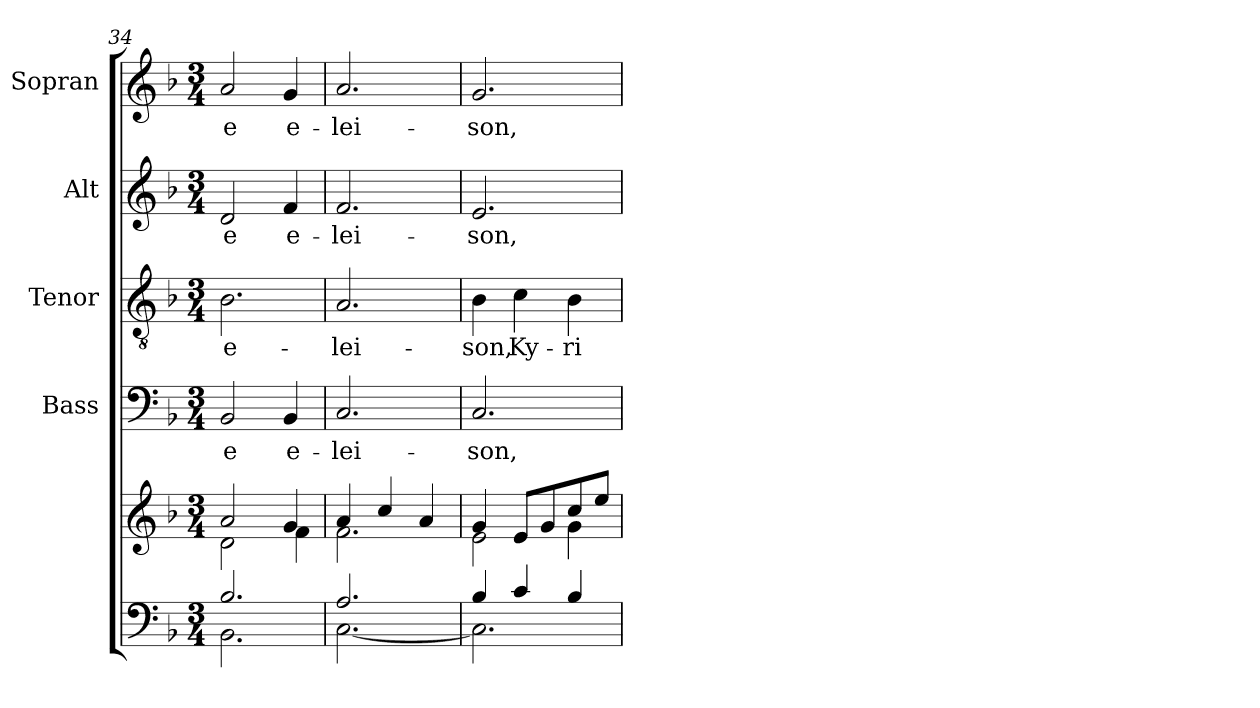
**kern	**kern	**kern	**text	**kern	**text	**kern	**text	**kern	**text
*part5	*part5	*part4	*part4	*part3	*part3	*part2	*part2	*part1	*part1
*staff6	*staff5	*staff4	*staff4	*staff3	*staff3	*staff2	*staff2	*staff1	*staff1
*	*	*I"Bass	*	*I"Tenor	*	*I"Alt	*	*I"Sopran	*
*	*	*I'B.	*	*I'T.	*	*I'A.	*	*I'S.	*
*clefF4	*clefG2	*clefF4	*	*clefGv2	*	*clefG2	*	*clefG2	*
*k[b-]	*k[b-]	*k[b-]	*	*k[b-]	*	*k[b-]	*	*k[b-]	*
*F:	*F:	*F:	*	*F:	*	*F:	*	*F:	*
*M3/4	*M3/4	*M3/4	*	*M3/4	*	*M3/4	*	*M3/4	*
=34	=34	=34	=34	=34	=34	=34	=34	=34	=34
*^	*^	*	*	*	*	*	*	*	*
!	!	!	!	!	!LO:LY:b	!	!LO:LY:b	!	!LO:LY:b	!	!LO:LY:b
2.B-/	2.BB-\	2a/	2d\	2BB-/	-e	2.B-\	e-	2d/	-e	2a/	-e
!	!	!	!	!	!LO:LY:b	!	!	!	!LO:LY:b	!	!LO:LY:b
.	.	4g/	4f\	4BB-/	e-	.	.	4f/	e-	4g/	e-
=35	=35	=35	=35	=35	=35	=35	=35	=35	=35	=35	=35
!	!	!	!	!	!LO:LY:b	!	!LO:LY:b	!	!LO:LY:b	!	!LO:LY:b
2.A/	[<2.C\	4a/	2.f\	2.C/	-lei-	2.A/	-lei-	2.f/	-lei-	2.a/	-lei-
.	.	4cc/	.	.	.	.	.	.	.	.	.
.	.	4a/	.	.	.	.	.	.	.	.	.
=36	=36	=36	=36	=36	=36	=36	=36	=36	=36	=36	=36
!	!	!	!	!	!LO:LY:b	!	!LO:LY:b	!	!LO:LY:b	!	!LO:LY:b
4B-/	2.C\]	4g/	2e\	2.C/	-son,	4B-\	-son,	2.e/	-son,	2.g/	-son,
!	!	!	!	!	!	!	!LO:LY:b	!	!	!	!
4c/	.	8e/L	.	.	.	4c\	Ky-	.	.	.	.
.	.	8g/	.	.	.	.	.	.	.	.	.
!	!	!	!	!	!	!	!LO:LY:b	!	!	!	!
4B-/	.	8cc/	4g\	.	.	4B-\	-ri-	.	.	.	.
.	.	8ee/J	.	.	.	.	.	.	.	.	.
*v	*v	*	*	*	*	*	*	*	*	*	*
*	*v	*v	*	*	*	*	*	*	*	*
=	=	=	=	=	=	=	=	=	=
*-	*-	*-	*-	*-	*-	*-	*-	*-	*-
